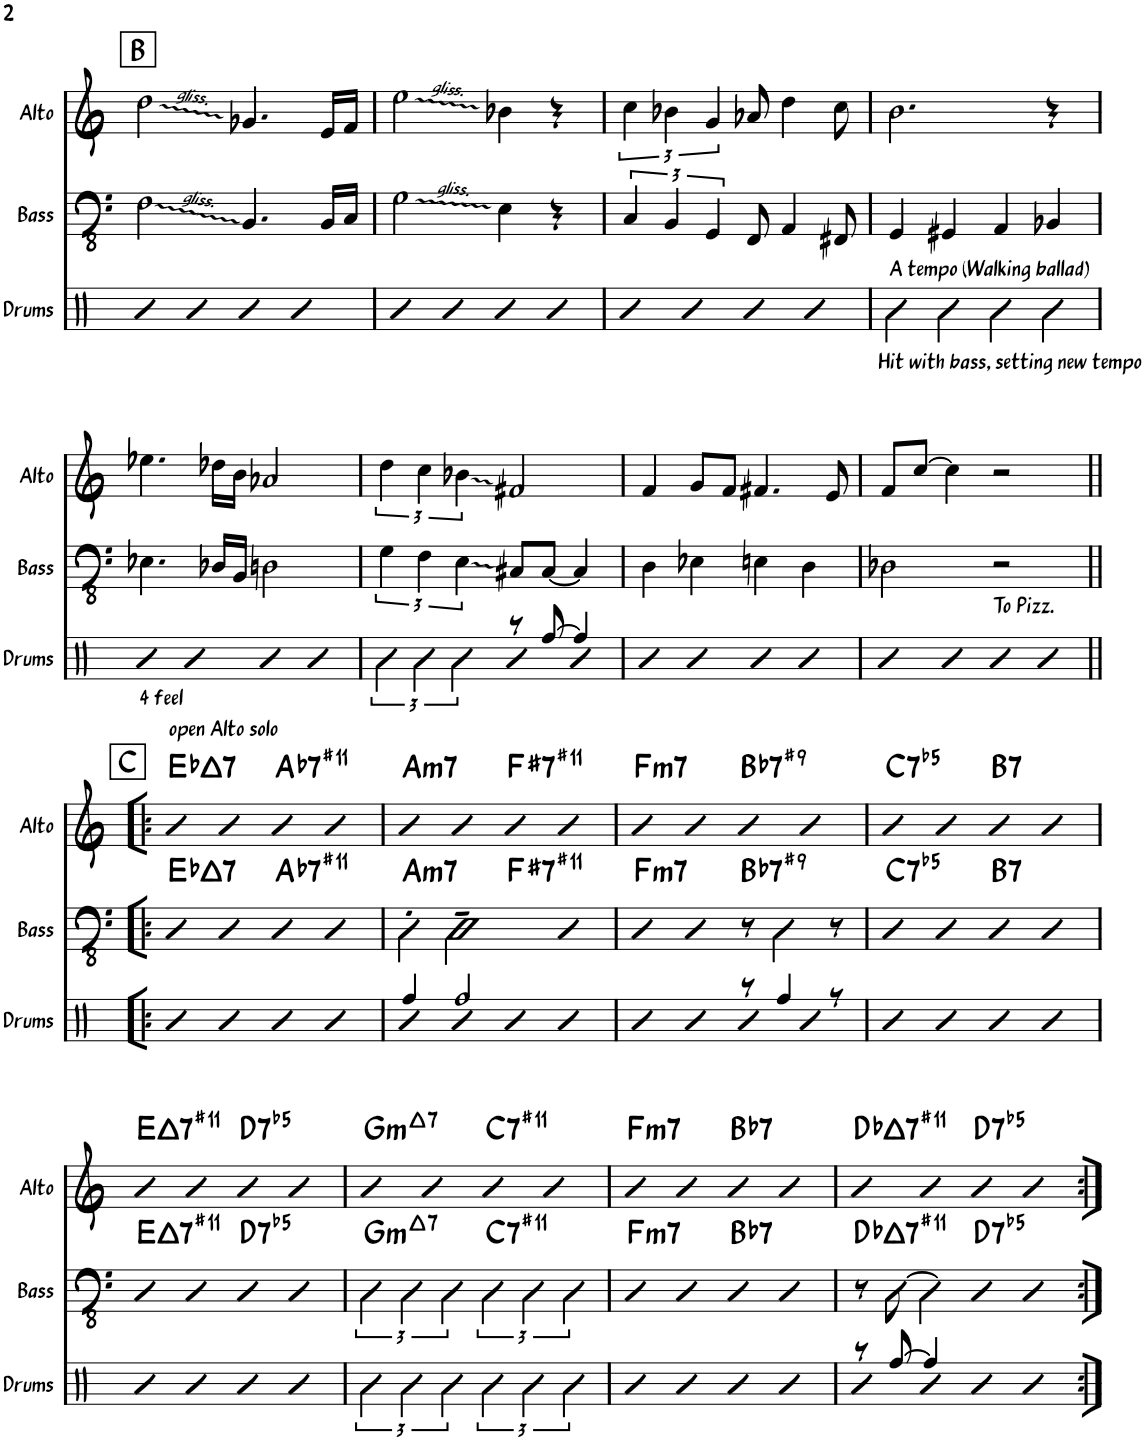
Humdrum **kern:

**kern	**kern	**harte	**kern	**harte
*part3	*part2	*part2	*part1	*part1
*staff3	*staff2	*	*staff1	*
*I"Drums	*I"Bass	*	*I"Alto Sax	*
*I'Drums	*I'Bass	*	*I'Alto	*
!!LO:PB:g=z
*clefX	*clefFv4	*	*clefG2	*
*	*	*	*Trd5c9	*
*k[]	*k[]	*	*k[]	*
*M4/4	*M4/4	*	*M4/4	*
!!LO:REH:place=s1:a:B:rj:fs=14:t=B
=10	=10	=10	=10	=10
4R	2FF\	.	2dd\	.
4R	.	.	.	.
4R	4.BBB/	.	4.g-X/	.
4R	.	.	.	.
.	16BBB/LL	.	16e/LL	.
.	16CC/JJ	.	16f/JJ	.
=11	=11	=11	=11	=11
4R	2GG\	.	2ee\	.
4R	.	.	.	.
4R	4EE\	.	4b-X\	.
4R	4r	.	4r	.
=12	=12	=12	=12	=12
4R	6CC/	.	6cc\	.
.	6BBB/	.	6b-X\	.
4R	.	.	.	.
.	6GGG/	.	6g/	.
4R	8FFF/	.	8a-X/	.
.	4AAA/	.	4dd\	.
4R	.	.	.	.
.	8FFF#X/	.	8cc\	.
=13	=13	=13	=13	=13
!	!LO:TX:b:t=A tempo (Walking ballad)	!	!	!
!LO:TX:b:t=Hit with bass, setting new tempo	!	!	!	!
4R\	4GGG/	.	2.b\	.
4R\	4GGG#X/	.	.	.
4R\	4AAA/	.	.	.
4R\	4BBB-X/	.	4r	.
!!LO:LB:g=z
=14	=14	=14	=14	=14
!LO:TX:b:t=4 feel	!	!	!	!
4R	4.EE-X\	.	4.ee-X\	.
4R	.	.	.	.
.	16DD-X/LL	.	16dd-X\LL	.
.	16BBB/JJ	.	16b\JJ	.
4R	2DDn\	.	2a-X/	.
4R	.	.	.	.
=15	=15	=15	=15	=15
*^	*	*	*	*
6R\	2ryy	6GG\	.	6dd\	.
6R\	.	6FF\	.	6cc\	.
6R\	.	6EE\	.	6b-X\	.
8r	4R	8CC#X/L	.	2f#X/	.
[8Rff/	.	[8CC#/J	.	.	.
4Rff/]	4R	4CC#/]	.	.	.
*v	*v	*	*	*	*
=16	=16	=16	=16	=16
4R	4DD\	.	4f/	.
4R	4EE-X\	.	8g/L	.
.	.	.	8f/J	.
4R	4EEn\	.	4.f#X/	.
4R	4DD\	.	.	.
.	.	.	8e/	.
=17	=17	=17	=17	=17
4R	2DD-X\	.	8f/L	.
.	.	.	[8cc/J	.
4R	.	.	4cc\]	.
!	!LO:TX:b:t=To Pizz.	!	!	!
4R	2r	.	2r	.
4R	.	.	.	.
!!LO:LB:g=z
!!LO:REH:place=s1:a:B:rj:fs=14:t=C
=18!|:	=18!|:	=18!|:	=18!|:	=18!|:
!	!	!LO:H:kt=7	!LO:TX:a:t=open Alto solo	!LO:H:kt=7
4R	4DD	Eb:maj7	4b	Eb:maj7
4R	4DD	.	4b	.
!	!	!LO:H:kt=7	!	!LO:H:kt=7
4R	4DD	Ab:7(#11)	4b	Ab:7(#11)
4R	4DD	.	4b	.
=19	=19	=19	=19	=19
*^	*	*	*	*
!	!	!	!LO:H:kt=m7	!	!LO:H:kt=m7
*	*	*^	*	*	*
4Rff/	4R	4AAA'\	2ryy	A:min7	4b	A:min7
2Rff/	4R	2AAA~\	.	.	4b	.
!	!	!	!	!LO:H:kt=7	!	!LO:H:kt=7
.	4R	.	2ryy	F#:7(#11)	4b	F#:7(#11)
4R	4ryy	4DD	.	.	4b	.
=20	=20	=20	=20	=20	=20	=20
!	!	!	!	!LO:H:kt=m7	!	!LO:H:kt=m7
*	*	*v	*v	*	*	*
4R	2ryy	4DD	F:min7	4b	F:min7
4R	.	4DD	.	4b	.
!	!	!	!LO:H:kt=7	!	!LO:H:kt=7
8r	4R	8r	Bb:7(#9)	4b	Bb:7(#9)
4Rff/	.	4AAA\	.	.	.
.	4R	.	.	4b	.
8r	.	8r	.	.	.
*v	*v	*	*	*	*
=21	=21	=21	=21	=21
!	!	!LO:H:kt=7	!	!LO:H:kt=7
4R	4DD	C:(3,b5,b7)	4b	C:(3,b5,b7)
4R	4DD	.	4b	.
!	!	!LO:H:kt=7	!	!LO:H:kt=7
4R	4DD	B:7	4b	B:7
4R	4DD	.	4b	.
!!LO:LB:g=z
=22	=22	=22	=22	=22
!	!	!LO:H:kt=7	!	!LO:H:kt=7
4R	4DD	E:maj7(#11)	4b	E:maj7(#11)
4R	4DD	.	4b	.
!	!	!LO:H:kt=7	!	!LO:H:kt=7
4R	4DD	D:(3,b5,b7)	4b	D:(3,b5,b7)
4R	4DD	.	4b	.
=23	=23	=23	=23	=23
!	!	!LO:H:kt=mt7	!	!LO:H:kt=mt7
6R\	6DD\	G:minmaj7	4b	G:minmaj7
6R\	6AAA\	.	.	.
.	.	.	4b	.
6R\	6AAA\	.	.	.
!	!	!LO:H:kt=7	!	!LO:H:kt=7
6R\	6DD\	C:7(#11)	4b	C:7(#11)
6R\	6AAA\	.	.	.
.	.	.	4b	.
6R\	6AAA\	.	.	.
=24	=24	=24	=24	=24
!	!	!LO:H:kt=m7	!	!LO:H:kt=m7
4R	4DD	F:min7	4b	F:min7
4R	4DD	.	4b	.
!	!	!LO:H:kt=7	!	!LO:H:kt=7
4R	4DD	Bb:7	4b	Bb:7
4R	4DD	.	4b	.
=25	=25	=25	=25	=25
*^	*	*	*	*
!	!	!	!LO:H:kt=7	!	!LO:H:kt=7
8r	4R	8r	Db:maj7(#11)	4b	Db:maj7(#11)
[8Rff/	.	[8AAA\	.	.	.
4Rff/]	4R	4AAA\]	.	4b	.
!	!	!	!LO:H:kt=7	!	!LO:H:kt=7
4R	2ryy	4DD	D:(3,b5,b7)	4b	D:(3,b5,b7)
4R	.	4DD	.	4b	.
*v	*v	*	*	*	*
=:|!	=:|!	=:|!	=:|!	=:|!
*-	*-	*-	*-	*-
